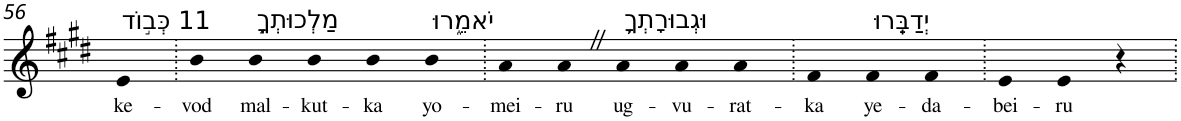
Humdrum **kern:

**kern	**text
*part1	*part1
*staff1	*staff1
*I"Piano	*
*I'Pno	*
!!LO:PB:g=z
*clefG2	*
*k[f#c#g#d#]	*
*E:	*
=56	=56
!LO:TX:a:t=11 כְּב֣וֹד	!
!	!LO:LY:b
4e	ke-
=57.	=57.
!	!LO:LY:b
4b	-vod
!LO:TX:a:t=מַלְכוּתְךָ֣	!
!	!LO:LY:b
4b	mal-
!	!LO:LY:b
4b	-kut-
!	!LO:LY:b
4b	-ka
!LO:TX:a:t=יֹאמֵ֑רוּ	!
!	!LO:LY:b
4b	yo-
=58.	=58.
!	!LO:LY:b
4a	-mei-
!	!LO:LY:b
4aZ	-ru
!LO:TX:a:t=וּגְבוּרָתְךָ֥	!
!	!LO:LY:b
4a	ug-
!	!LO:LY:b
4a	-vu-
!	!LO:LY:b
4a	-rat-
=59.	=59.
!	!LO:LY:b
4f#	-ka
!LO:TX:a:t=יְדַבֵּֽרוּ	!
!	!LO:LY:b
4f#	ye-
!	!LO:LY:b
4f#	-da-
=60.	=60.
!	!LO:LY:b
4e	-bei-
!	!LO:LY:b
4e	-ru
4r	.
=.	=.
*-	*-
